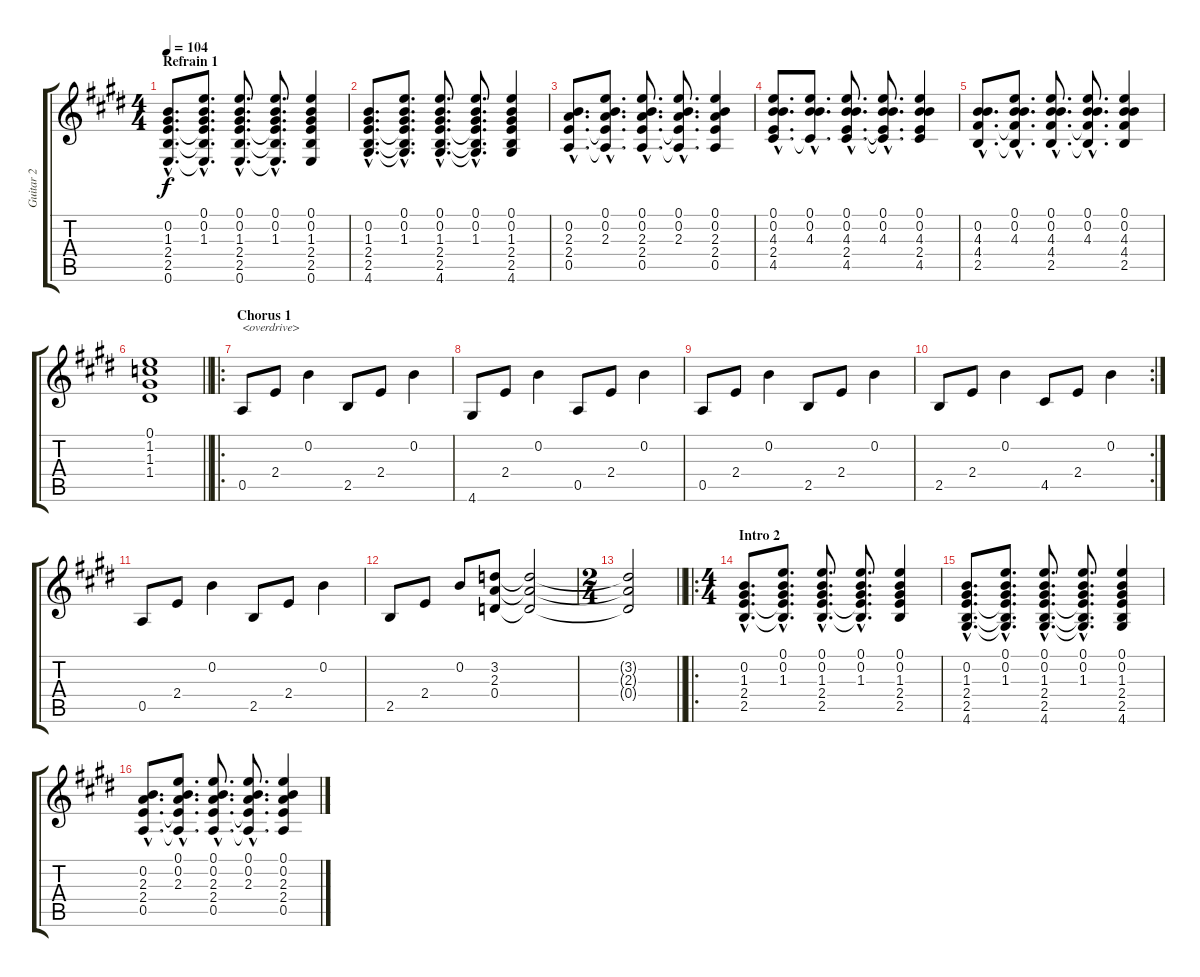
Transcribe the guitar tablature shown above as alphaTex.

\track ("Guitar 2" "Guitar 2") {instrument acousticguitarsteel}
\staff {score tabs}
\tuning (E4 B3 G3 D3 A2 E2) {hide}
\ts (4 4)
\section ("" "Refrain 1")
\tempo 104
\clef g2
\ks e
(0.2{hac} 1.3{hac} 2.4{hac} 2.5{hac} 0.6{hac}).8{d dy f} (0.1{hac} 0.2{hac} 1.3{hac} 2.4{hac t} 2.5{hac t} 0.6{hac t}).8{d} (0.1{hac} 0.2{hac} 1.3{hac} 2.4{hac} 2.5{hac} 0.6{hac}).8{d} (0.1{hac} 0.2{hac} 1.3{hac} 2.4{hac t} 2.5{hac t} 0.6{hac t}).8{d} (0.1 0.2 1.3 2.4 2.5 0.6).4 |
(0.2{hac} 1.3{hac} 2.4{hac} 2.5{hac} 4.6{hac}).8{d} (0.1{hac} 0.2{hac} 1.3{hac} 2.4{hac t} 2.5{hac t} 4.6{hac t}).8{d} (0.1{hac} 0.2{hac} 1.3{hac} 2.4{hac} 2.5{hac} 4.6{hac}).8{d} (0.1{hac} 0.2{hac} 1.3{hac} 2.4{hac t} 2.5{hac t} 4.6{hac t}).8{d} (0.1 0.2 1.3 2.4 2.5 4.6).4 |
(0.2{hac} 2.3{hac} 2.4{hac} 0.5{hac}).8{d} (0.1{hac} 0.2{hac} 2.3{hac} 2.4{hac t} 0.5{hac t}).8{d} (0.1{hac} 0.2{hac} 2.3{hac} 2.4{hac} 0.5{hac}).8{d} (0.1{hac} 0.2{hac} 2.3{hac} 2.4{hac t} 0.5{hac t}).8{d} (0.1 0.2 2.3 2.4 0.5).4 |
(0.1{hac} 0.2{hac} 4.3{hac} 2.4{hac} 4.5{hac}).8{d} (0.1{hac} 0.2{hac} 4.3{hac} 4.5{hac t}).8{d} (0.1{hac} 0.2{hac} 4.3{hac} 2.4{hac} 4.5{hac}).8{d} (0.1{hac} 0.2{hac} 4.3{hac} 2.4{hac t} 4.5{hac t}).8{d} (0.1 0.2 4.3 2.4 4.5).4 |
(0.2{hac} 4.3{hac} 4.4{hac} 2.5{hac}).8{d} (0.1{hac} 0.2{hac} 4.3{hac} 4.4{hac t} 2.5{hac t}).8{d} (0.1{hac} 0.2{hac} 4.3{hac} 4.4{hac} 2.5{hac}).8{d} (0.1{hac} 0.2{hac} 4.3{hac} 4.4{hac t} 2.5{hac t}).8{d} (0.1 0.2 4.3 4.4 2.5).4 |
\barLineRight lightlight
(0.1 1.2 1.3 1.4).1 |
\ro
\section ("" "Chorus 1")
0.5.8{txt "<overdrive>" volume 12 instrument distortionguitar} 2.4.8 0.2.4 2.5.8 2.4.8 0.2.4 |
4.6.8 2.4.8 0.2.4 0.5.8 2.4.8 0.2.4 |
0.5.8 2.4.8 0.2.4 2.5.8 2.4.8 0.2.4 |
\rc 2
2.5.8 2.4.8 0.2.4 4.5.8 2.4.8 0.2.4 |
0.5.8 2.4.8 0.2.4 2.5.8 2.4.8 0.2.4 |
2.5.8 2.4.8 0.2.8 (3.2 2.3 0.4).8 (3.2{t} 2.3{t} 0.4{t}).2 |
\ts (2 4)
\barLineRight lightlight
(3.2{t} 2.3{t} 0.4{t}).2{volume 12 instrument acousticguitarsteel} |
\ro
\ts (4 4)
\section ("" "Intro 2")
(0.2{hac} 1.3{hac} 2.4{hac} 2.5{hac}).8{d} (0.1{hac} 0.2{hac} 1.3{hac} 2.4{hac t} 2.5{hac t}).8{d} (0.1{hac} 0.2{hac} 1.3{hac} 2.4{hac} 2.5{hac}).8{d} (0.1{hac} 0.2{hac} 1.3{hac} 2.4{hac t} 2.5{hac t}).8{d} (0.1 0.2 1.3 2.4 2.5).4 |
(0.2{hac} 1.3{hac} 2.4{hac} 2.5{hac} 4.6{hac}).8{d} (0.1{hac} 0.2{hac} 1.3{hac} 2.4{hac t} 2.5{hac t} 4.6{hac t}).8{d} (0.1{hac} 0.2{hac} 1.3{hac} 2.4{hac} 2.5{hac} 4.6{hac}).8{d} (0.1{hac} 0.2{hac} 1.3{hac} 2.4{hac t} 2.5{hac t} 4.6{hac t}).8{d} (0.1 0.2 1.3 2.4 2.5 4.6).4 |
(0.2{hac} 2.3{hac} 2.4{hac} 0.5{hac}).8{d} (0.1{hac} 0.2{hac} 2.3{hac} 2.4{hac t} 0.5{hac t}).8{d} (0.1{hac} 0.2{hac} 2.3{hac} 2.4{hac} 0.5{hac}).8{d} (0.1{hac} 0.2{hac} 2.3{hac} 2.4{hac t} 0.5{hac t}).8{d} (0.1 0.2 2.3 2.4 0.5).4
